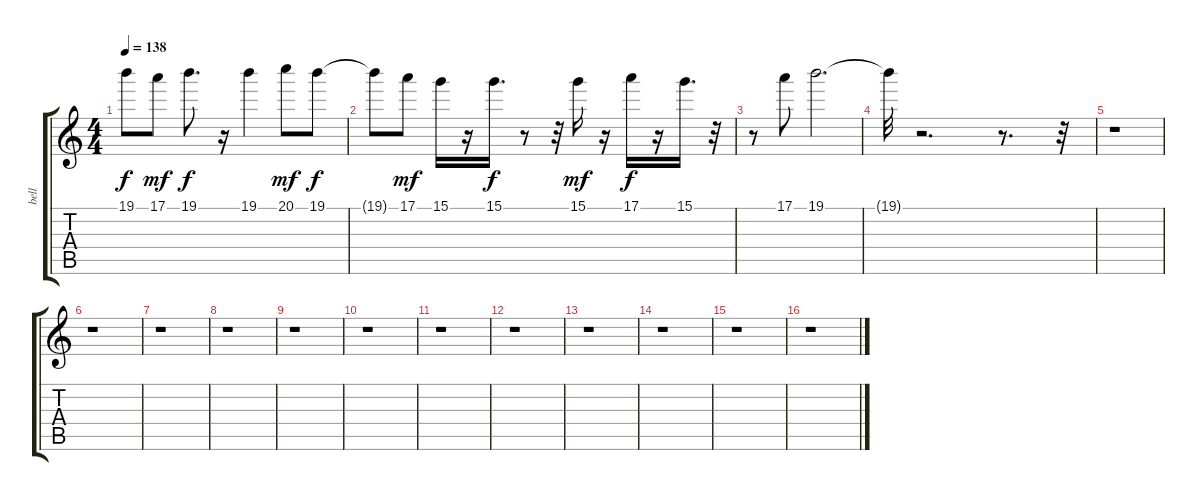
\track ("bell    " "bell    ") {instrument banjo}
\staff {score tabs}
\tuning (E4 B3 G3 D3 A2 E2) {hide}
\displaytranspose 12
\ts (4 4)
\tempo 138
\clef g2
\ks c
19.1{t}.8{dy f} 17.1.8{dy mf} 19.1.8{d dy f} r.16 19.1.4 20.1.8{dy mf} 19.1.8{dy f} |
19.1{t}.8 17.1.8{dy mf} 15.1.16 r.16 15.1.16{d dy f} r.8 r.32 15.1.16{dy mf} r.16 17.1.16{dy f} r.16 15.1.16{d} r.32 |
r.8 17.1.8 19.1.2{d} |
19.1{t}.32 r.2{d} r.8{d} r.32 |
r.1 |
r.1 |
r.1 |
r.1 |
r.1 |
r.1 |
r.1 |
r.1 |
r.1 |
r.1 |
r.1 |
r.1
